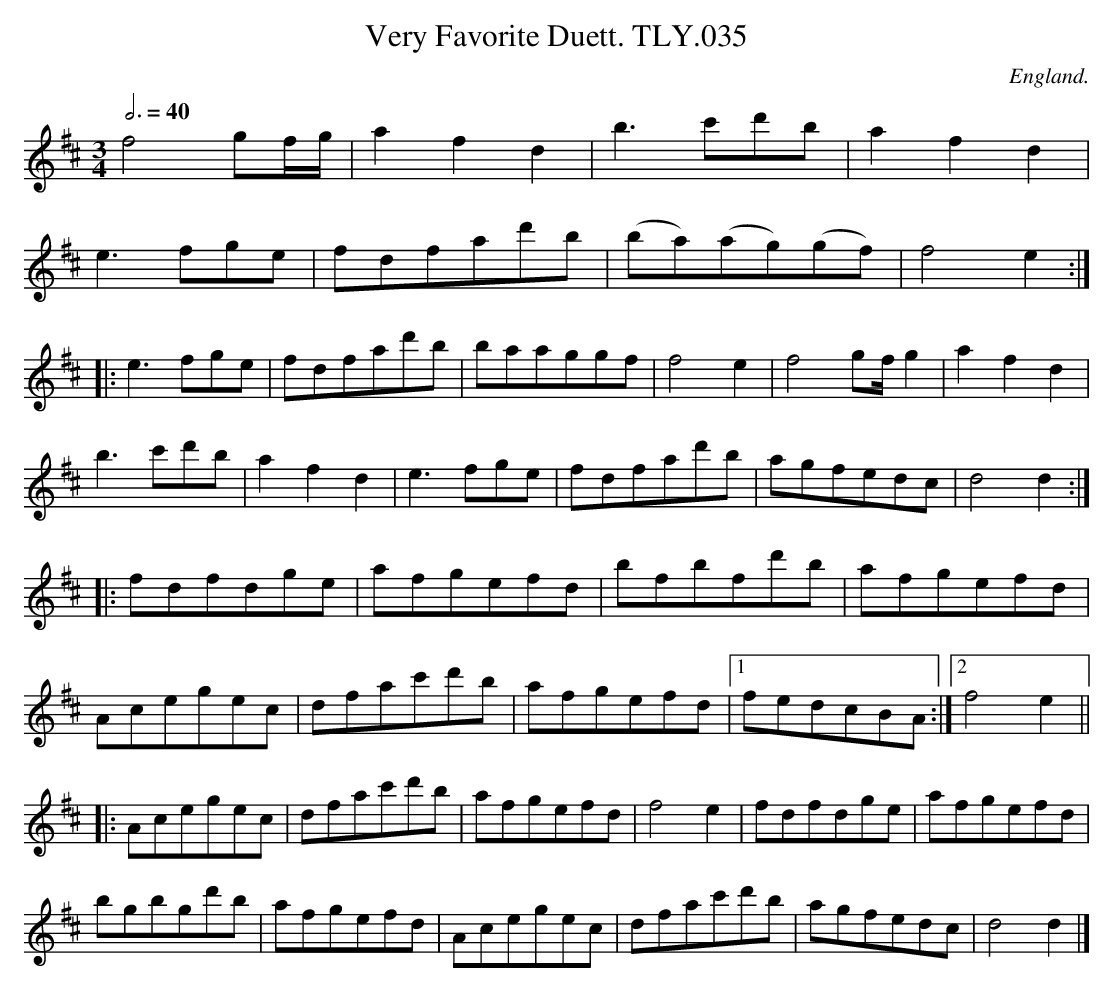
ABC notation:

X:1
T:Very Favorite Duett. TLY.035
M:3/4
L:1/8
Q:3/4=40
O:England.
K:D
f4 gf/2g/2|a2 f2 d2|b3 c'd'b|a2 f2 d2|
e3 fge| fdfad'b|(ba)(ag)(gf)|f4e2:|
|:e3 fge|  fdfad'b| baaggf|f4 e2|f4 gf/2g2|a2f2d2|
b3 c'd'b| a2 f2 d2|e3 fge|fdfad'b | agfedc|d4 d2:|
|:fdfdge| afgefd|bfbfd'b|afgefd|
Acegec|dfac'd'b|afgefd|1fedcBA:|2f4 e2||
|:Acegec|dfac'd'b|afgefd| f4 e2|fdfdge| afgefd|
bgbgd'b|afgefd|Acegec|dfac'd'b|agfedc|d4 d2|]
